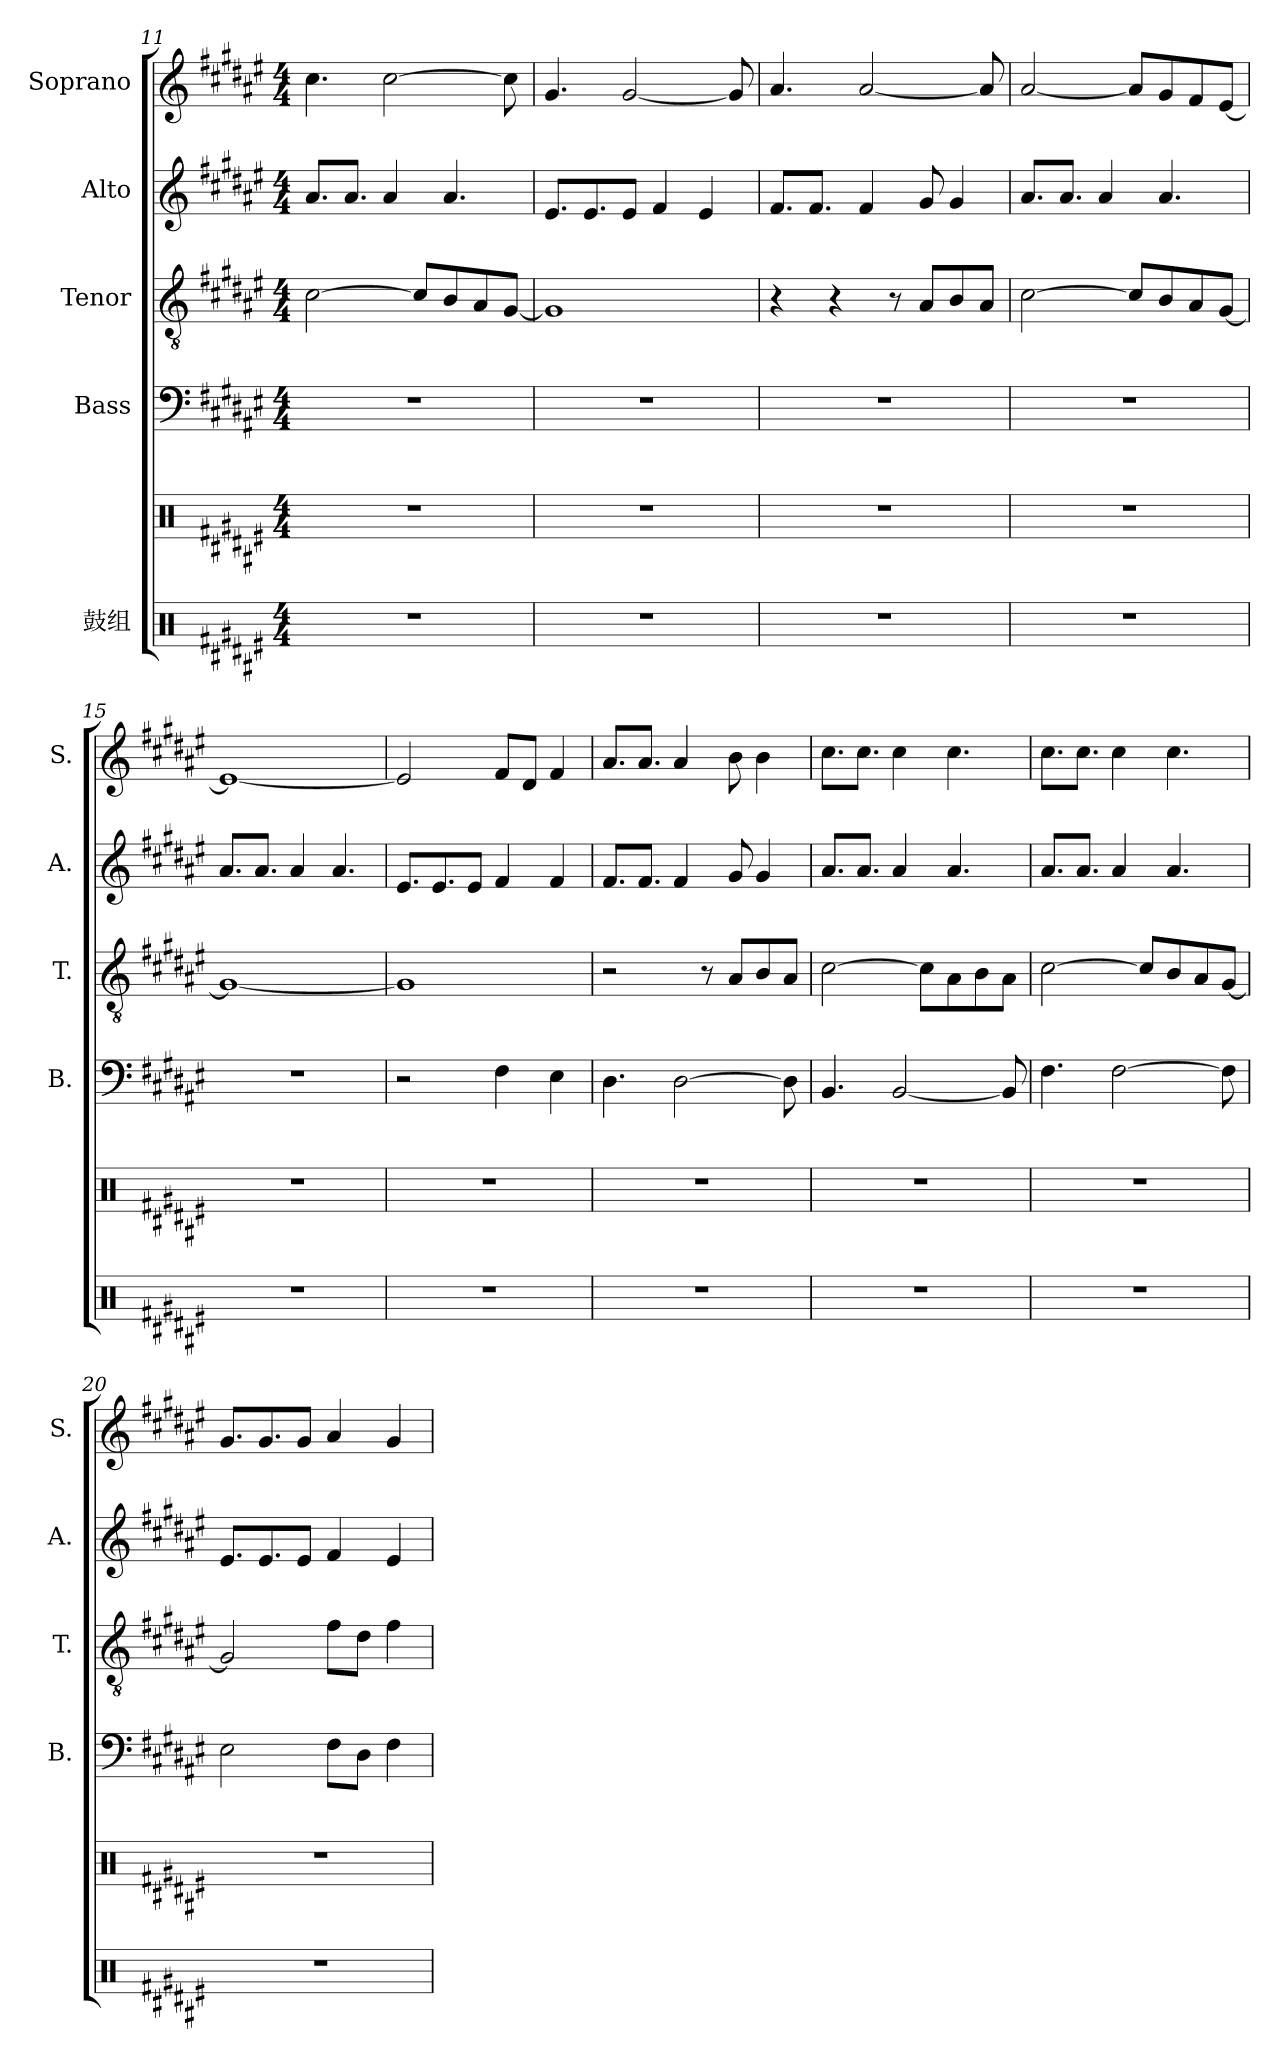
**kern	**kern	**kern	**kern	**kern	**kern
*part5	*part5	*part4	*part3	*part2	*part1
*staff6	*staff5	*staff4	*staff3	*staff2	*staff1
*I"鼓组	*	*I"Bass	*I"Tenor	*I"Alto	*I"Soprano
*	*	*I'B.	*I'T.	*I'A.	*I'S.
!!LO:PB:g=z
*clefX	*clefX	*clefF4	*clefGv2	*clefG2	*clefG2
*k[f#c#g#d#a#e#]	*k[f#c#g#d#a#e#]	*k[f#c#g#d#a#e#]	*k[f#c#g#d#a#e#]	*k[f#c#g#d#a#e#]	*k[f#c#g#d#a#e#]
*M4/4	*M4/4	*M4/4	*M4/4	*M4/4	*M4/4
=11	=11	=11	=11	=11	=11
1r	1r	1r	[2c#\	8.a#/L	4.cc#\
.	.	.	.	8.a#/J	.
.	.	.	.	4a#/	[2cc#\
.	.	.	8c#/L]	.	.
.	.	.	8B/	4.a#/	.
.	.	.	8A#/	.	.
.	.	.	[8G#/J	.	8cc#\]
=12	=12	=12	=12	=12	=12
1r	1r	1r	1G#]	8.e#/L	4.g#/
.	.	.	.	8.e#/	.
.	.	.	.	8e#/J	[2g#/
.	.	.	.	4f#/	.
.	.	.	.	4e#/	.
.	.	.	.	.	8g#/]
=13	=13	=13	=13	=13	=13
1r	1r	1r	4r	8.f#/L	4.a#/
.	.	.	.	8.f#/J	.
.	.	.	4r	.	.
.	.	.	.	4f#/	[2a#/
.	.	.	8r	.	.
.	.	.	8A#/L	8g#/	.
.	.	.	8B/	4g#/	.
.	.	.	8A#/J	.	8a#/]
=14	=14	=14	=14	=14	=14
1r	1r	1r	[2c#\	8.a#/L	[2a#/
.	.	.	.	8.a#/J	.
.	.	.	.	4a#/	.
.	.	.	8c#/L]	.	8a#/L]
.	.	.	8B/	4.a#/	8g#/
.	.	.	8A#/	.	8f#/
.	.	.	[8G#/J	.	[8e#/J
=15	=15	=15	=15	=15	=15
1r	1r	1r	1G#_	8.a#/L	1e#_
.	.	.	.	8.a#/J	.
.	.	.	.	4a#/	.
.	.	.	.	4.a#/	.
!!LO:LB:g=z
=16	=16	=16	=16	=16	=16
1r	1r	2r	1G#]	8.e#/L	2e#/]
.	.	.	.	8.e#/	.
.	.	.	.	8e#/J	.
.	.	4F#\	.	4f#/	8f#/L
.	.	.	.	.	8d#/J
.	.	4E#\	.	4f#/	4f#/
=17	=17	=17	=17	=17	=17
1r	1r	4.D#\	2r	8.f#/L	8.a#/L
.	.	.	.	8.f#/J	8.a#/J
.	.	[2D#\	.	4f#/	4a#/
.	.	.	8r	.	.
.	.	.	8A#/L	8g#/	8b\
.	.	.	8B/	4g#/	4b\
.	.	8D#\]	8A#/J	.	.
=18	=18	=18	=18	=18	=18
1r	1r	4.BB/	[2c#\	8.a#/L	8.cc#\L
.	.	.	.	8.a#/J	8.cc#\J
.	.	[2BB/	.	4a#/	4cc#\
.	.	.	8c#\L]	.	.
.	.	.	8A#\	4.a#/	4.cc#\
.	.	.	8B\	.	.
.	.	8BB/]	8A#\J	.	.
=19	=19	=19	=19	=19	=19
1r	1r	4.F#\	[2c#\	8.a#/L	8.cc#\L
.	.	.	.	8.a#/J	8.cc#\J
.	.	[2F#\	.	4a#/	4cc#\
.	.	.	8c#/L]	.	.
.	.	.	8B/	4.a#/	4.cc#\
.	.	.	8A#/	.	.
.	.	8F#\]	[8G#/J	.	.
!!LO:PB:g=z
=20	=20	=20	=20	=20	=20
1r	1r	2E#\	2G#/]	8.e#/L	8.g#/L
.	.	.	.	8.e#/	8.g#/
.	.	.	.	8e#/J	8g#/J
.	.	8F#\L	8f#\L	4f#/	4a#/
.	.	8D#\J	8d#\J	.	.
.	.	4F#\	4f#\	4e#/	4g#/
=	=	=	=	=	=
*-	*-	*-	*-	*-	*-
